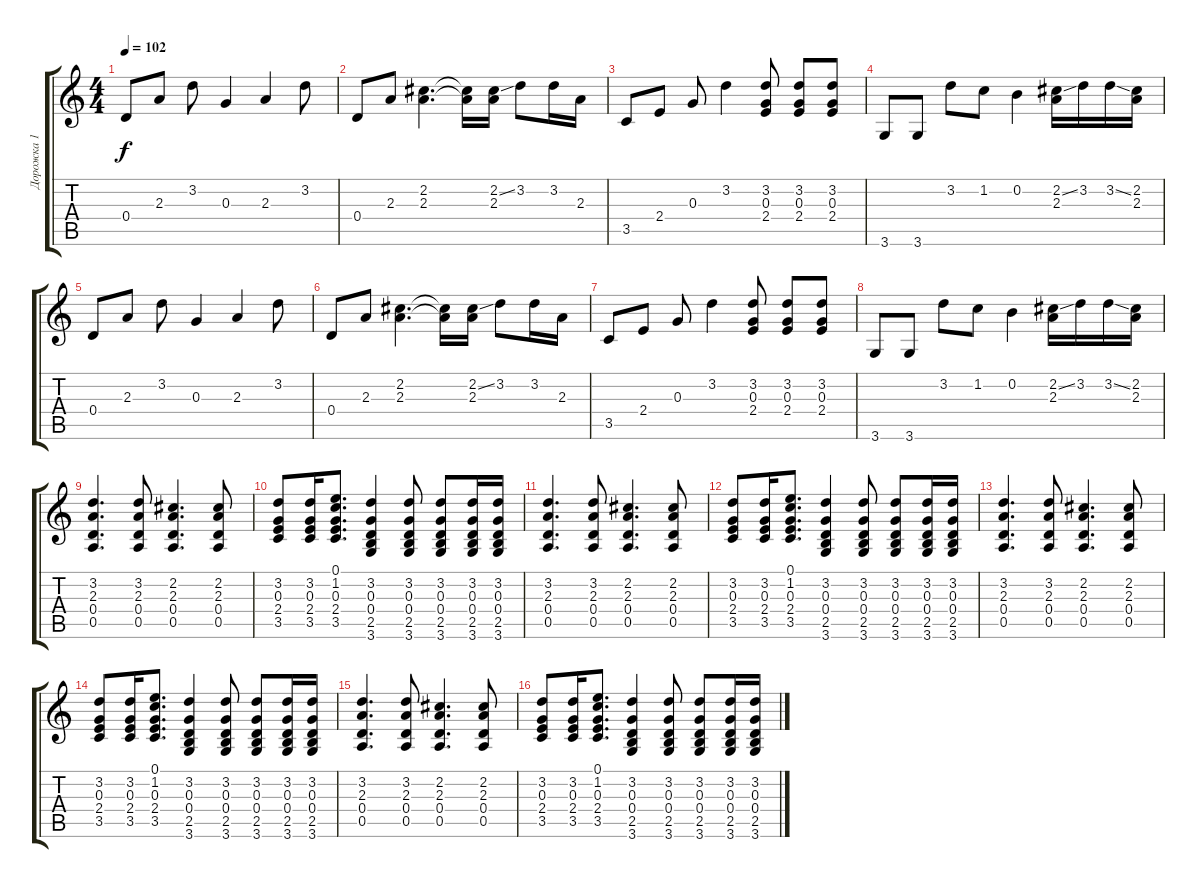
\track ("Дорожка 1" "Дорожка 1") {instrument acousticguitarsteel}
\staff {score tabs}
\tuning (E4 B3 G3 D3 A2 E2) {hide}
\ts (4 4)
\tempo 102
\clef g2
\ks c
0.4.8{dy f} 2.3.8 3.2.8 0.3.4 2.3.4 3.2.8 |
0.4.8 2.3.8 (2.2 2.3).4{d} (2.2{t} 2.3{t}).16 (2.2{ss} 2.3).16 3.2.8 3.2.16 2.3.16 |
3.5.8 2.4.8 0.3.8 3.2.4 (3.2 0.3 2.4).8 (3.2 0.3 2.4).8 (3.2 0.3 2.4).8 |
3.6.8 3.6.8 3.2.8 1.2.8 0.2.4 (2.2{ss} 2.3).16 3.2.16 3.2{ss}.16 (2.2 2.3).16 |
0.4.8 2.3.8 3.2.8 0.3.4 2.3.4 3.2.8 |
0.4.8 2.3.8 (2.2 2.3).4{d} (2.2{t} 2.3{t}).16 (2.2{ss} 2.3).16 3.2.8 3.2.16 2.3.16 |
3.5.8 2.4.8 0.3.8 3.2.4 (3.2 0.3 2.4).8 (3.2 0.3 2.4).8 (3.2 0.3 2.4).8 |
3.6.8 3.6.8 3.2.8 1.2.8 0.2.4 (2.2{ss} 2.3).16 3.2.16 3.2{ss}.16 (2.2 2.3).16 |
(3.2 2.3 0.4 0.5).4{d} (3.2 2.3 0.4 0.5).8 (2.2 2.3 0.4 0.5).4{d} (2.2 2.3 0.4 0.5).8 |
(3.2 0.3 2.4 3.5).8 (3.2 0.3 2.4 3.5).16 (0.1 1.2 0.3 2.4 3.5).8{d} (3.2 0.3 0.4 2.5 3.6).4 (3.2 0.3 0.4 2.5 3.6).8 (3.2 0.3 0.4 2.5 3.6).8 (3.2 0.3 0.4 2.5 3.6).16 (3.2 0.3 0.4 2.5 3.6).16 |
(3.2 2.3 0.4 0.5).4{d} (3.2 2.3 0.4 0.5).8 (2.2 2.3 0.4 0.5).4{d} (2.2 2.3 0.4 0.5).8 |
(3.2 0.3 2.4 3.5).8 (3.2 0.3 2.4 3.5).16 (0.1 1.2 0.3 2.4 3.5).8{d} (3.2 0.3 0.4 2.5 3.6).4 (3.2 0.3 0.4 2.5 3.6).8 (3.2 0.3 0.4 2.5 3.6).8 (3.2 0.3 0.4 2.5 3.6).16 (3.2 0.3 0.4 2.5 3.6).16 |
(3.2 2.3 0.4 0.5).4{d} (3.2 2.3 0.4 0.5).8 (2.2 2.3 0.4 0.5).4{d} (2.2 2.3 0.4 0.5).8 |
(3.2 0.3 2.4 3.5).8 (3.2 0.3 2.4 3.5).16 (0.1 1.2 0.3 2.4 3.5).8{d} (3.2 0.3 0.4 2.5 3.6).4 (3.2 0.3 0.4 2.5 3.6).8 (3.2 0.3 0.4 2.5 3.6).8 (3.2 0.3 0.4 2.5 3.6).16 (3.2 0.3 0.4 2.5 3.6).16 |
(3.2 2.3 0.4 0.5).4{d} (3.2 2.3 0.4 0.5).8 (2.2 2.3 0.4 0.5).4{d} (2.2 2.3 0.4 0.5).8 |
(3.2 0.3 2.4 3.5).8 (3.2 0.3 2.4 3.5).16 (0.1 1.2 0.3 2.4 3.5).8{d} (3.2 0.3 0.4 2.5 3.6).4 (3.2 0.3 0.4 2.5 3.6).8 (3.2 0.3 0.4 2.5 3.6).8 (3.2 0.3 0.4 2.5 3.6).16 (3.2 0.3 0.4 2.5 3.6).16
